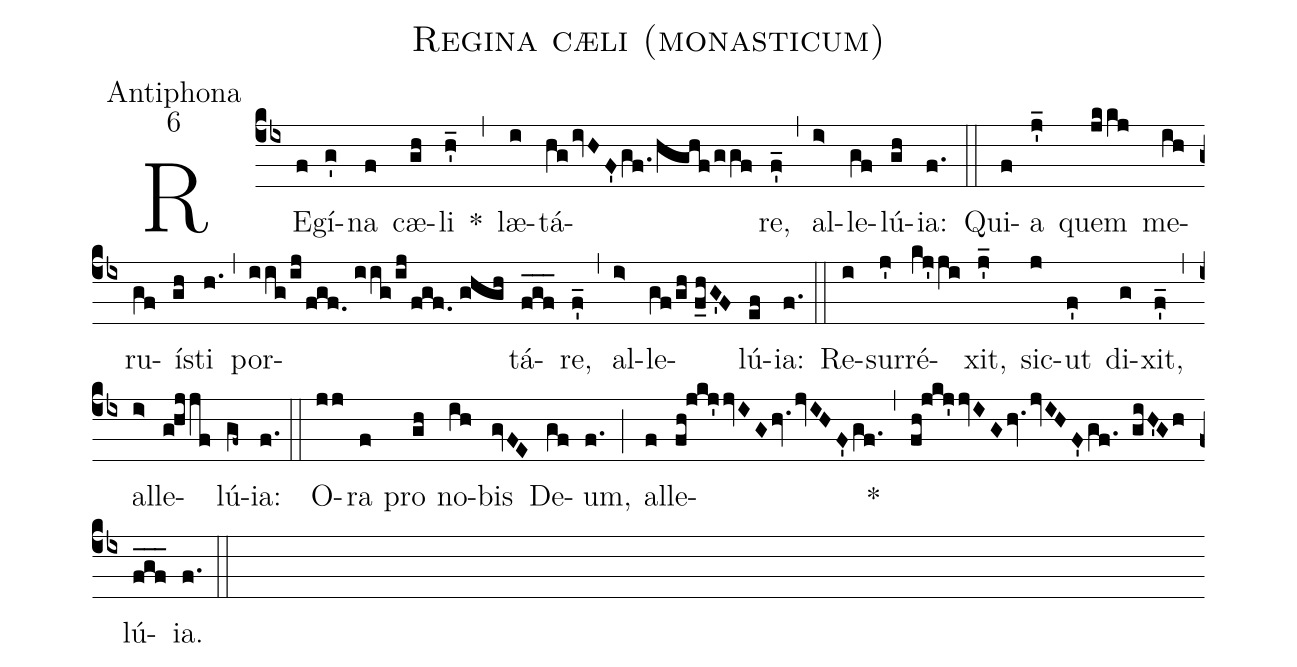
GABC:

name: Regina cæli (monasticum);
office-part: Antiphona;
mode: 6;
%%
(cb4) RE(f)gí(g')na(f) cæ(gh)li(h_') *(,) læ(i)tá(hg/ivHF'/gf./hghf/ggf)re,(f'_) (,) al(i>)le(gf)lú(gh)ia:(f.) (::)
Qui(f)a(j'_) quem(jkkj) me(ih)ru(gf)ís(gh)ti(h.) (,) por(iig/ij/fgf.///iig/ij/fgf.///ghgh)tá(fgf___)re,(f_') (,) al(i>)le(gf/gh//f_hG'F)lú(ef)ia:(f.) (::)
Re(i)sur(j')ré(kj'ji)xit,(j'_) sic(j)ut(f') di(g)xit,(f_') (,) al(i>)le(g!hjjf)lú(gf~)ia:(f.) (::)
O(jj)ra(f) pro(gh) no(ih)bis(gvFE) De(gf)um,(f.) (;) al(f)le(fh!jkj'jvIG/hv./jvIHF'/gf.)*(,)(fh!jkj'jvIGhv./jvIHF'gf.)(giH'Gh)lú(fgf___)ia.(f.) (::)
